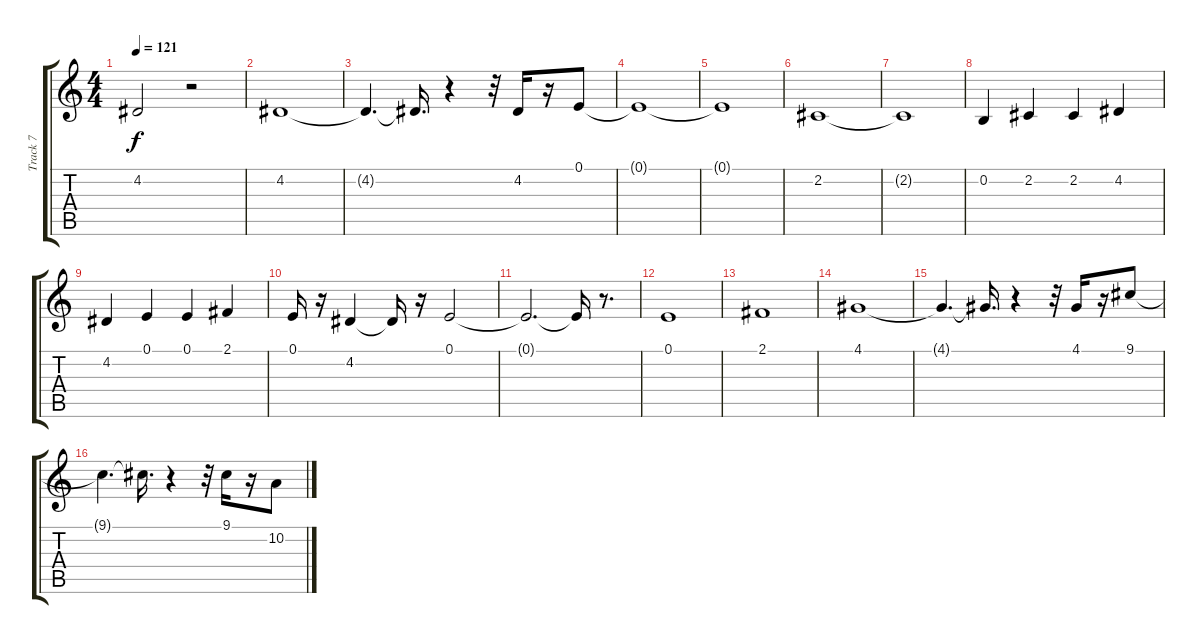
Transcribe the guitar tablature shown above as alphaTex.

\track ("Track 7" "Track 7") {instrument stringensemble1}
\staff {score tabs}
\tuning (E4 B3 G3 D3 A2 E2) {hide}
\ts (4 4)
\tempo 121
\clef g2
\ks c
4.2.2{dy f} r.2 |
4.2.1 |
4.2{t}.4{d} 4.2{t}.16{d} r.4 r.32 4.2.16 r.16 0.1.8 |
0.1{t}.1 |
0.1{t}.1 |
2.2.1 |
2.2{t}.1 |
0.2.4 2.2.4 2.2.4 4.2.4 |
4.2.4 0.1.4 0.1.4 2.1.4 |
0.1.16 r.16 4.2.4 4.2{t}.16 r.16 0.1.2 |
0.1{t}.2{d} 0.1{t}.16 r.8{d} |
0.1.1 |
2.1.1 |
4.1.1 |
4.1{t}.4{d} 4.1{t}.16{d} r.4 r.32 4.1.16 r.16 9.1.8 |
9.1{t}.4{d} 9.1{t}.16{d} r.4 r.32 9.1.16 r.16 10.2.8
